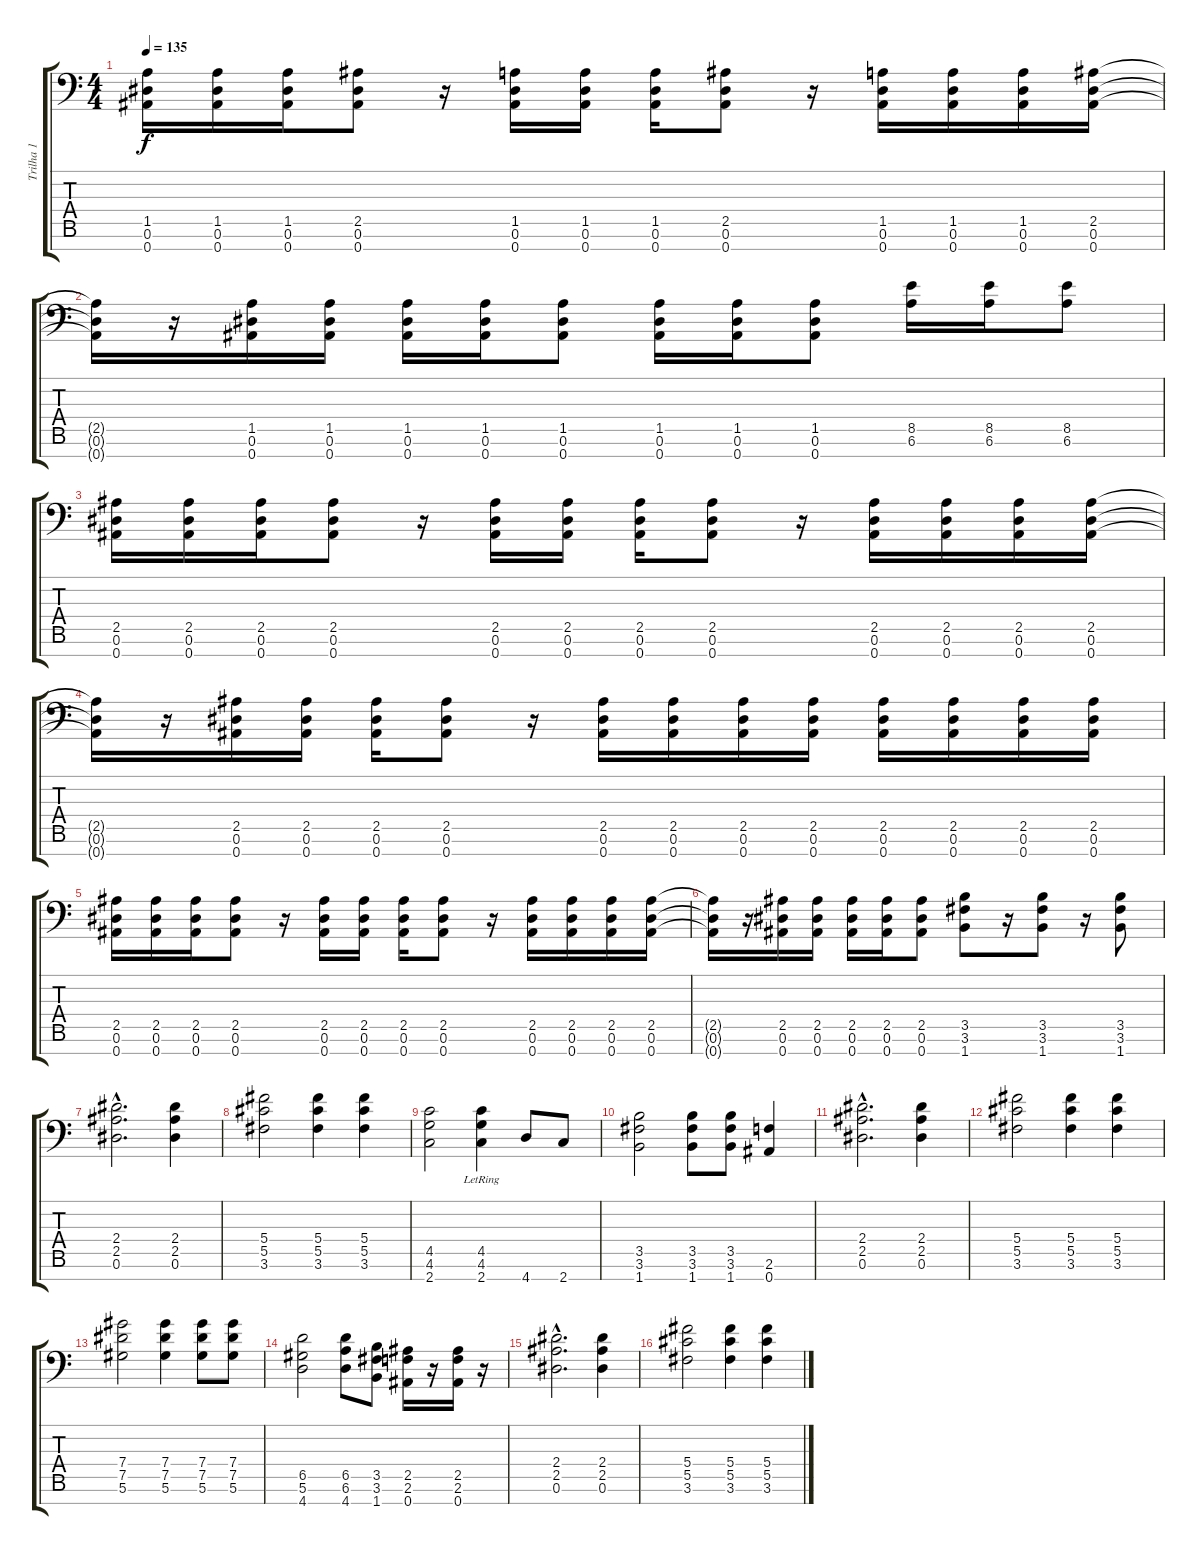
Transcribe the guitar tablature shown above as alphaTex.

\track ("Trilha 1" "Trilha 1") {instrument distortionguitar}
\staff {score tabs}
\tuning (Eb4 Bb3 Gb3 Db3 Ab2 Eb2 Bb1) {hide}
\ts (4 4)
\tempo 135
\clef f4
\ks c
(1.5 0.6 0.7).16{dy f} (1.5 0.6 0.7).16 (1.5 0.6 0.7).16 (2.5 0.6 0.7).8 r.16 (1.5 0.6 0.7).16 (1.5 0.6 0.7).16 (1.5 0.6 0.7).16 (2.5 0.6 0.7).8 r.16 (1.5 0.6 0.7).16 (1.5 0.6 0.7).16 (1.5 0.6 0.7).16 (2.5 0.6 0.7).16 |
(2.5{t} 0.6{t} 0.7{t}).16 r.16 (1.5 0.6 0.7).16 (1.5 0.6 0.7).16 (1.5 0.6 0.7).16 (1.5 0.6 0.7).16 (1.5 0.6 0.7).8 (1.5 0.6 0.7).16 (1.5 0.6 0.7).16 (1.5 0.6 0.7).8 (8.5 6.6).16 (8.5 6.6).16 (8.5 6.6).8 |
(2.5 0.6 0.7).16 (2.5 0.6 0.7).16 (2.5 0.6 0.7).16 (2.5 0.6 0.7).8 r.16 (2.5 0.6 0.7).16 (2.5 0.6 0.7).16 (2.5 0.6 0.7).16 (2.5 0.6 0.7).8 r.16 (2.5 0.6 0.7).16 (2.5 0.6 0.7).16 (2.5 0.6 0.7).16 (2.5 0.6 0.7).16 |
(2.5{t} 0.6{t} 0.7{t}).16 r.16 (2.5 0.6 0.7).16 (2.5 0.6 0.7).16 (2.5 0.6 0.7).16 (2.5 0.6 0.7).8 r.16 (2.5 0.6 0.7).16 (2.5 0.6 0.7).16 (2.5 0.6 0.7).16 (2.5 0.6 0.7).16 (2.5 0.6 0.7).16 (2.5 0.6 0.7).16 (2.5 0.6 0.7).16 (2.5 0.6 0.7).16 |
(2.5 0.6 0.7).16 (2.5 0.6 0.7).16 (2.5 0.6 0.7).16 (2.5 0.6 0.7).8 r.16 (2.5 0.6 0.7).16 (2.5 0.6 0.7).16 (2.5 0.6 0.7).16 (2.5 0.6 0.7).8 r.16 (2.5 0.6 0.7).16 (2.5 0.6 0.7).16 (2.5 0.6 0.7).16 (2.5 0.6 0.7).16 |
(2.5{t} 0.6{t} 0.7{t}).16 r.16 (2.5 0.6 0.7).16 (2.5 0.6 0.7).16 (2.5 0.6 0.7).16 (2.5 0.6 0.7).16 (2.5 0.6 0.7).8 (3.5 3.6 1.7).8 r.16 (3.5 3.6 1.7).8 r.16 (3.5 3.6 1.7).8 |
(2.4{hac} 2.5{hac} 0.6{hac}).2{d} (2.4 2.5 0.6).4 |
(5.4 5.5 3.6).2 (5.4 5.5 3.6).4 (5.4 5.5 3.6).4 |
(4.5 4.6 2.7).2 (4.5{lr} 4.6{lr} 2.7).4 4.7.8 2.7.8 |
(3.5 3.6 1.7).2 (3.5 3.6 1.7).8 (3.5 3.6 1.7).8 (2.6 0.7).4 |
(2.4{hac} 2.5{hac} 0.6{hac}).2{d} (2.4 2.5 0.6).4 |
(5.4 5.5 3.6).2 (5.4 5.5 3.6).4 (5.4 5.5 3.6).4 |
(7.4 7.5 5.6).2 (7.4 7.5 5.6).4 (7.4 7.5 5.6).8 (7.4 7.5 5.6).8 |
(6.5 5.6 4.7).2 (6.5 6.6 4.7).8 (3.5 3.6 1.7).8 (2.5 2.6 0.7).16 r.16 (2.5 2.6 0.7).16 r.16 |
(2.4{hac} 2.5{hac} 0.6{hac}).2{d} (2.4 2.5 0.6).4 |
(5.4 5.5 3.6).2 (5.4 5.5 3.6).4 (5.4 5.5 3.6).4
